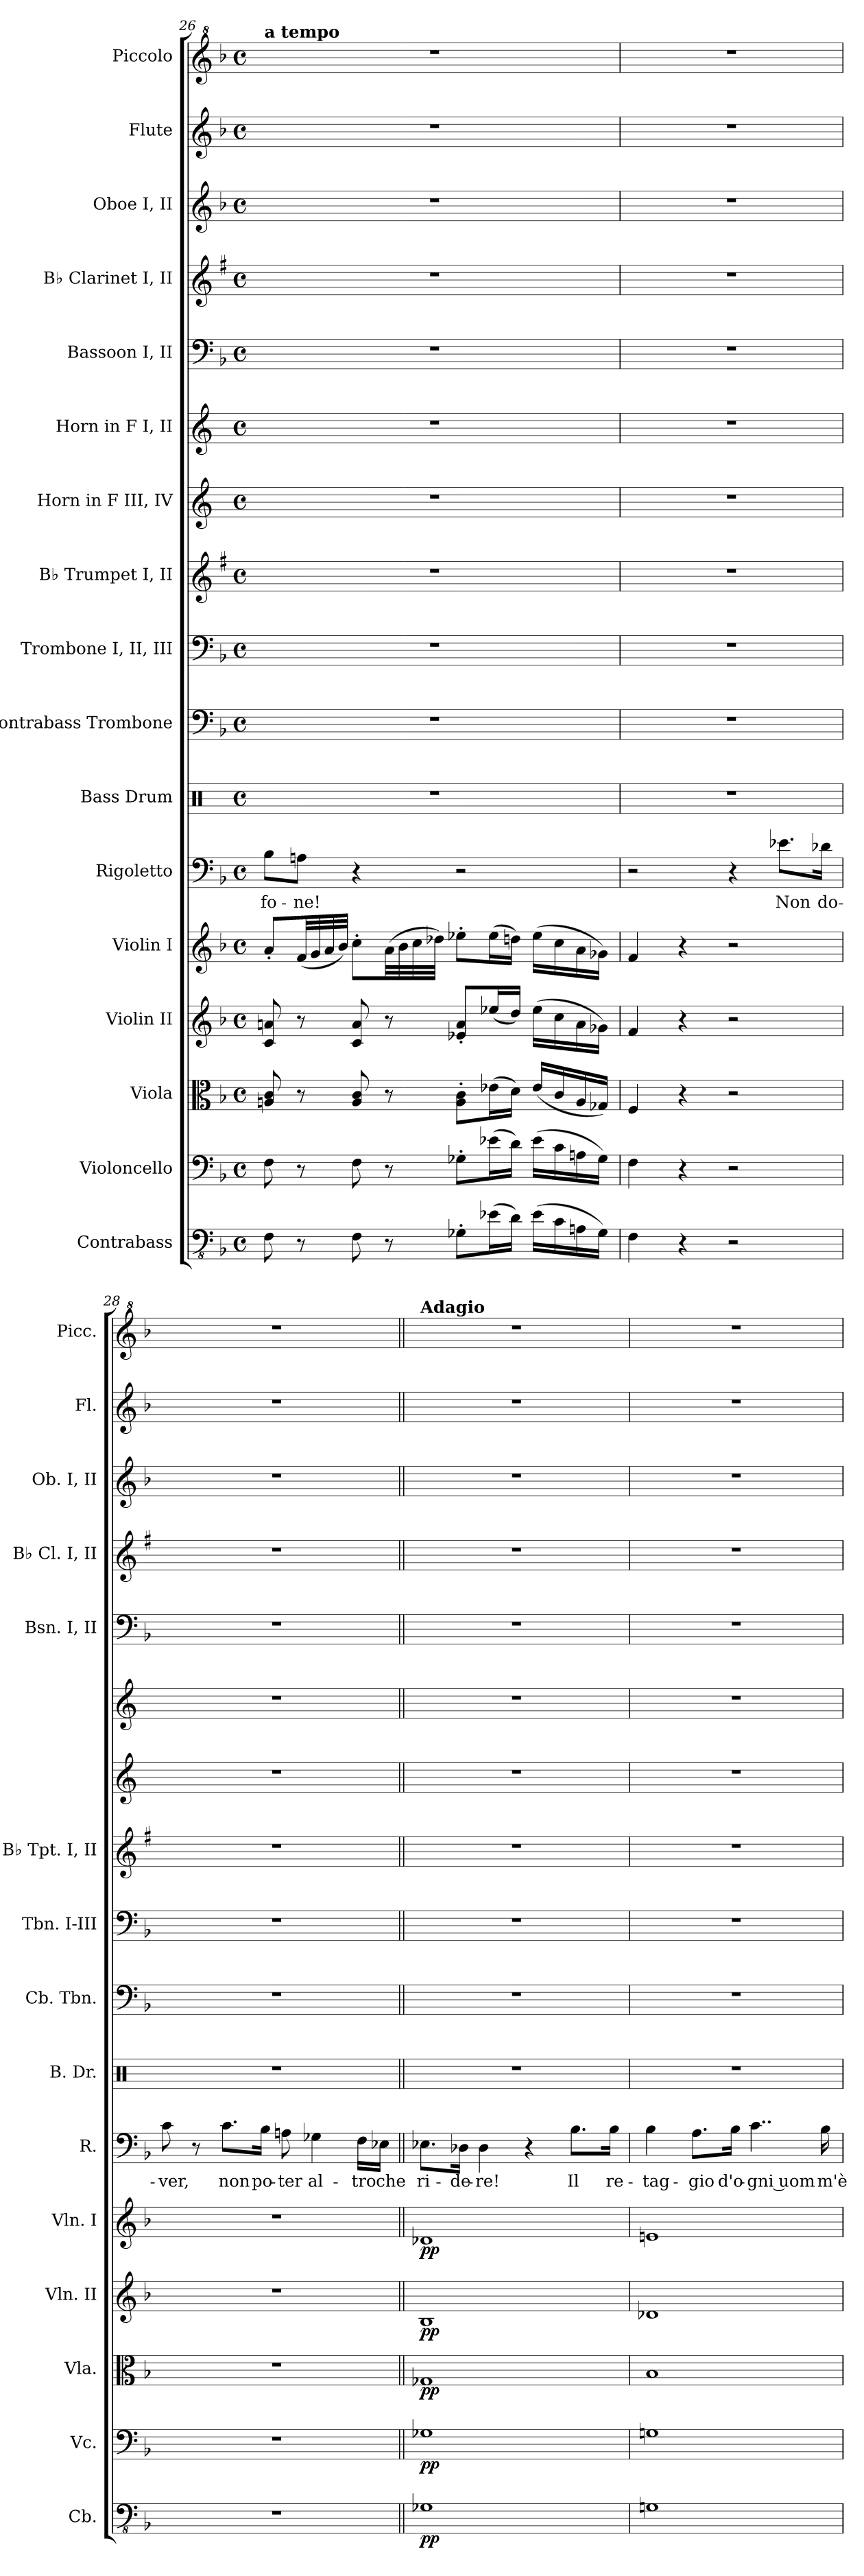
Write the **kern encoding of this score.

**kern	**dynam	**kern	**dynam	**kern	**dynam	**kern	**dynam	**kern	**dynam	**kern	**text	**kern	**kern	**kern	**kern	**kern	**kern	**kern	**kern	**kern	**kern	**kern
*part17	*part17	*part16	*part16	*part15	*part15	*part14	*part14	*part13	*part13	*part12	*part12	*part11	*part10	*part9	*part8	*part7	*part6	*part5	*part4	*part3	*part2	*part1
*staff17	*staff17	*staff16	*staff16	*staff15	*staff15	*staff14	*staff14	*staff13	*staff13	*staff12	*staff12	*staff11	*staff10	*staff9	*staff8	*staff7	*staff6	*staff5	*staff4	*staff3	*staff2	*staff1
*I"Contrabass	*	*I"Violoncello	*	*I"Viola	*	*I"Violin II	*	*I"Violin I	*	*I"Rigoletto	*	*I"Bass Drum	*I"Contrabass  Trombone	*I"Trombone I, II, III	*I"B♭ Trumpet I, II	*I"Horn in F III, IV	*I"Horn in F I, II	*I"Bassoon I, II	*I"B♭ Clarinet I, II	*I"Oboe I, II	*I"Flute	*I"Piccolo
*I'Cb.	*	*I'Vc.	*	*I'Vla.	*	*I'Vln. II	*	*I'Vln. I	*	*I'R.	*	*I'B. Dr.	*I'Cb.  Tbn.	*I'Tbn. I-III	*I'B♭ Tpt. I, II	*	*	*I'Bsn. I, II	*I'B♭ Cl. I, II	*I'Ob. I, II	*I'Fl.	*I'Picc.
*clefFv4	*	*clefF4	*	*clefC3	*	*clefG2	*	*clefG2	*	*clefF4	*	*clefX	*clefF4	*clefF4	*clefG2	*clefG2	*clefG2	*clefF4	*clefG2	*clefG2	*clefG2	*clefG^2
*	*	*	*	*	*	*	*	*	*	*	*	*	*	*	*ITrd1c2	*ITrd4c7	*ITrd4c7	*	*ITrd1c2	*	*	*ITrd-7c-12
*k[b-]	*	*k[b-]	*	*k[b-]	*	*k[b-]	*	*k[b-]	*	*k[b-]	*	*k[]	*k[b-]	*k[b-]	*k[b-]	*k[b-]	*k[b-]	*k[b-]	*k[b-]	*k[b-]	*k[b-]	*k[b-]
*M4/4	*	*M4/4	*	*M4/4	*	*M4/4	*	*M4/4	*	*M4/4	*	*M4/4	*M4/4	*M4/4	*M4/4	*M4/4	*M4/4	*M4/4	*M4/4	*M4/4	*M4/4	*M4/4
*met(c)	*	*met(c)	*	*met(c)	*	*met(c)	*	*met(c)	*	*met(c)	*	*met(c)	*met(c)	*met(c)	*met(c)	*met(c)	*met(c)	*met(c)	*met(c)	*met(c)	*met(c)	*met(c)
=26	=26	=26	=26	=26	=26	=26	=26	=26	=26	=26	=26	=26	=26	=26	=26	=26	=26	=26	=26	=26	=26	=26
!	!	!	!	!	!	!	!	!	!	!	!	!	!	!	!	!	!	!	!	!	!	!LO:TX:a:B:t=a tempo
8FF\	.	8F\	.	8An/ 8c/	.	8c/ 8an/	.	8a'/L	.	8B-\L	-fo-	1r	1r	1r	1r	1r	1r	1r	1r	1r	1r	1r
8r	.	8r	.	8r	.	8r	.	(32f/LL	.	8An\J	-ne!	.	.	.	.	.	.	.	.	.	.	.
.	.	.	.	.	.	.	.	32g/	.	.	.	.	.	.	.	.	.	.	.	.	.	.
.	.	.	.	.	.	.	.	32a/	.	.	.	.	.	.	.	.	.	.	.	.	.	.
.	.	.	.	.	.	.	.	32b-/JJJ)	.	.	.	.	.	.	.	.	.	.	.	.	.	.
8FF\	.	8F\	.	8A/ 8c/	.	8c/ 8a/	.	8cc'\L	.	4r	.	.	.	.	.	.	.	.	.	.	.	.
8r	.	8r	.	8r	.	8r	.	(32a\LL	.	.	.	.	.	.	.	.	.	.	.	.	.	.
.	.	.	.	.	.	.	.	32b-\	.	.	.	.	.	.	.	.	.	.	.	.	.	.
.	.	.	.	.	.	.	.	32cc\	.	.	.	.	.	.	.	.	.	.	.	.	.	.
.	.	.	.	.	.	.	.	32dd-X\JJJ)	.	.	.	.	.	.	.	.	.	.	.	.	.	.
8GG-X'\L	.	8G-X'\L	.	8A\' 8c\'L	.	8e-X/' 8a/'L	.	8ee-X'\L	.	2r	.	.	.	.	.	.	.	.	.	.	.	.
(16E-X\L	.	(16e-X\L	.	(16e-X\L	.	(16ee-X/L	.	(16ee-\L	.	.	.	.	.	.	.	.	.	.	.	.	.	.
16D\JJ)	.	16d\JJ)	.	16d\JJ)	.	16dd/JJ)	.	16ddn\JJ)	.	.	.	.	.	.	.	.	.	.	.	.	.	.
(16E-\LL	.	(16e-\LL	.	(16e-/LL	.	(16ee-\LL	.	(16ee-\LL	.	.	.	.	.	.	.	.	.	.	.	.	.	.
16C\	.	16c\	.	16c/	.	16cc\	.	16cc\	.	.	.	.	.	.	.	.	.	.	.	.	.	.
16AAn\	.	16An\	.	16A/	.	16a\	.	16a\	.	.	.	.	.	.	.	.	.	.	.	.	.	.
16GG-\JJ)	.	16G-\JJ)	.	16G-X/JJ)	.	16g-X\JJ)	.	16g-X\JJ)	.	.	.	.	.	.	.	.	.	.	.	.	.	.
!!LO:PB:g=z
=27	=27	=27	=27	=27	=27	=27	=27	=27	=27	=27	=27	=27	=27	=27	=27	=27	=27	=27	=27	=27	=27	=27
4FF\	.	4F\	.	4F/	.	4f/	.	4f/	.	2r	.	1r	1r	1r	1r	1r	1r	1r	1r	1r	1r	1r
4r	.	4r	.	4r	.	4r	.	4r	.	.	.	.	.	.	.	.	.	.	.	.	.	.
2r	.	2r	.	2r	.	2r	.	2r	.	4r	.	.	.	.	.	.	.	.	.	.	.	.
.	.	.	.	.	.	.	.	.	.	8.e-X\L	Non	.	.	.	.	.	.	.	.	.	.	.
.	.	.	.	.	.	.	.	.	.	16d-X\Jk	do-	.	.	.	.	.	.	.	.	.	.	.
=28	=28	=28	=28	=28	=28	=28	=28	=28	=28	=28	=28	=28	=28	=28	=28	=28	=28	=28	=28	=28	=28	=28
1r	.	1r	.	1r	.	1r	.	1r	.	8c\	-ver,	1r	1r	1r	1r	1r	1r	1r	1r	1r	1r	1r
.	.	.	.	.	.	.	.	.	.	8r	.	.	.	.	.	.	.	.	.	.	.	.
.	.	.	.	.	.	.	.	.	.	8.c\L	non	.	.	.	.	.	.	.	.	.	.	.
.	.	.	.	.	.	.	.	.	.	16B-\Jk	po-	.	.	.	.	.	.	.	.	.	.	.
.	.	.	.	.	.	.	.	.	.	8An\	-ter	.	.	.	.	.	.	.	.	.	.	.
.	.	.	.	.	.	.	.	.	.	4G-X\	al-	.	.	.	.	.	.	.	.	.	.	.
.	.	.	.	.	.	.	.	.	.	16F\LL	-tro	.	.	.	.	.	.	.	.	.	.	.
.	.	.	.	.	.	.	.	.	.	16E-X\JJ	che	.	.	.	.	.	.	.	.	.	.	.
=29||	=29||	=29||	=29||	=29||	=29||	=29||	=29||	=29||	=29||	=29||	=29||	=29||	=29||	=29||	=29||	=29||	=29||	=29||	=29||	=29||	=29||	=29||
!	!	!	!	!	!	!	!	!	!	!	!	!	!	!	!	!	!	!	!	!	!	!LO:TX:a:B:t=Adagio
!	!LO:DY:b	!	!LO:DY:b	!	!LO:DY:b	!	!LO:DY:b	!	!LO:DY:b	!	!	!	!	!	!	!	!	!	!	!	!	!
1GG-X	pp	1G-X	pp	1G-X	pp	1B-	pp	1d-X	pp	8.E-X\L	ri-	1r	1r	1r	1r	1r	1r	1r	1r	1r	1r	1r
.	.	.	.	.	.	.	.	.	.	16D-X\Jk	-de-	.	.	.	.	.	.	.	.	.	.	.
.	.	.	.	.	.	.	.	.	.	4D-\	-re!	.	.	.	.	.	.	.	.	.	.	.
.	.	.	.	.	.	.	.	.	.	4r	.	.	.	.	.	.	.	.	.	.	.	.
.	.	.	.	.	.	.	.	.	.	8.B-\L	Il	.	.	.	.	.	.	.	.	.	.	.
.	.	.	.	.	.	.	.	.	.	16B-\Jk	re-	.	.	.	.	.	.	.	.	.	.	.
=30	=30	=30	=30	=30	=30	=30	=30	=30	=30	=30	=30	=30	=30	=30	=30	=30	=30	=30	=30	=30	=30	=30
1GGn	.	1Gn	.	1B-	.	1d-X	.	1en	.	4B-\	-tag-	1r	1r	1r	1r	1r	1r	1r	1r	1r	1r	1r
.	.	.	.	.	.	.	.	.	.	8.A\L	-gio	.	.	.	.	.	.	.	.	.	.	.
.	.	.	.	.	.	.	.	.	.	16B-\Jk	d'o-	.	.	.	.	.	.	.	.	.	.	.
.	.	.	.	.	.	.	.	.	.	4..c\	gni uom	.	.	.	.	.	.	.	.	.	.	.
.	.	.	.	.	.	.	.	.	.	16B-\	m'è	.	.	.	.	.	.	.	.	.	.	.
=	=	=	=	=	=	=	=	=	=	=	=	=	=	=	=	=	=	=	=	=	=	=
*-	*-	*-	*-	*-	*-	*-	*-	*-	*-	*-	*-	*-	*-	*-	*-	*-	*-	*-	*-	*-	*-	*-
